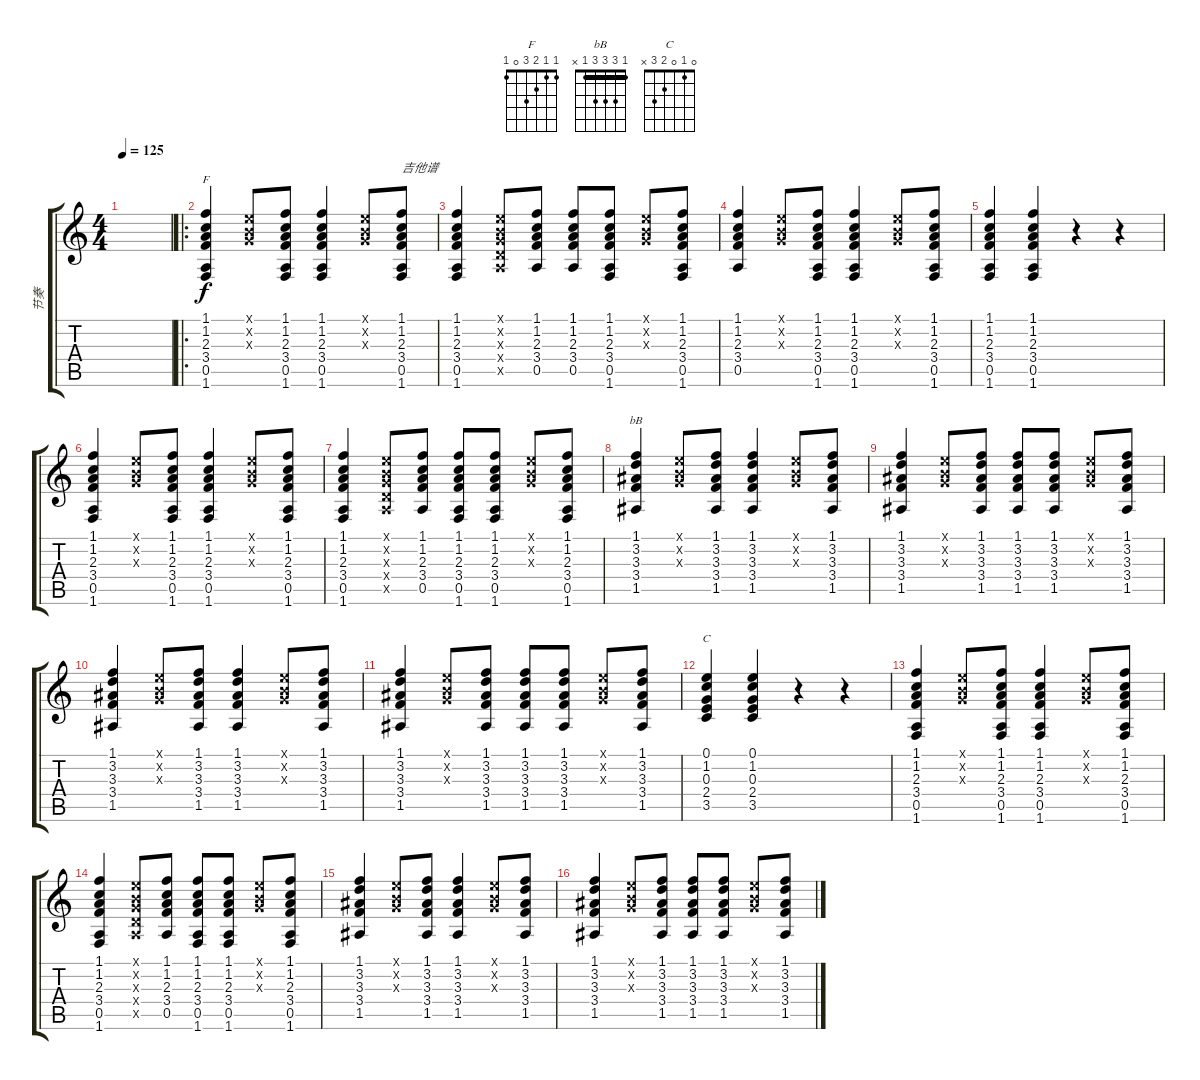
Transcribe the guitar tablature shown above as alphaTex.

\track ("节奏" "节奏") {instrument acousticguitarnylon}
\staff {score tabs}
\tuning (E4 B3 G3 D3 A2 E2) {hide}
\chord ("F" 1 1 2 3 0 1) {barre 0}
\chord ("bB" 1 3 3 3 1 x) {barre 1}
\chord ("C" 0 1 0 2 3 x)
\ts (4 4)
\tempo 125
\clef g2
\ks c
|
\ro
(1.1 1.2 2.3 3.4 0.5 1.6).4{ch "F"} (0.1{x} 0.2{x} 0.3{x}).8 (1.1 1.2 2.3 3.4 0.5 1.6).8 (1.1 1.2 2.3 3.4 0.5 1.6).4 (0.1{x} 0.2{x} 0.3{x}).8 (1.1 1.2 2.3 3.4 0.5 1.6).8{txt "吉他谱"} |
(1.1 1.2 2.3 3.4 0.5 1.6).4 (0.1{x} 0.2{x} 0.3{x} 0.4{x} 0.5{x}).8 (1.1 1.2 2.3 3.4 0.5).8 (1.1 1.2 2.3 3.4 0.5).8 (1.1 1.2 2.3 3.4 0.5 1.6).8 (0.1{x} 0.2{x} 0.3{x}).8 (1.1 1.2 2.3 3.4 0.5 1.6).8 |
(1.1 1.2 2.3 3.4 0.5).4 (0.1{x} 0.2{x} 0.3{x}).8 (1.1 1.2 2.3 3.4 0.5 1.6).8 (1.1 1.2 2.3 3.4 0.5 1.6).4 (0.1{x} 0.2{x} 0.3{x}).8 (1.1 1.2 2.3 3.4 0.5 1.6).8 |
(1.1 1.2 2.3 3.4 0.5 1.6).4 (1.1 1.2 2.3 3.4 0.5 1.6).4 r.4 r.4 |
(1.1 1.2 2.3 3.4 0.5 1.6).4 (0.1{x} 0.2{x} 0.3{x}).8 (1.1 1.2 2.3 3.4 0.5 1.6).8 (1.1 1.2 2.3 3.4 0.5 1.6).4 (0.1{x} 0.2{x} 0.3{x}).8 (1.1 1.2 2.3 3.4 0.5 1.6).8 |
(1.1 1.2 2.3 3.4 0.5 1.6).4 (0.1{x} 0.2{x} 0.3{x} 0.4{x} 0.5{x}).8 (1.1 1.2 2.3 3.4 0.5).8 (1.1 1.2 2.3 3.4 0.5 1.6).8 (1.1 1.2 2.3 3.4 0.5 1.6).8 (0.1{x} 0.2{x} 0.3{x}).8 (1.1 1.2 2.3 3.4 0.5 1.6).8 |
(1.1 3.2 3.3 3.4 1.5).4{ch "bB"} (0.1{x} 0.2{x} 0.3{x}).8 (1.1 3.2 3.3 3.4 1.5).8 (1.1 3.2 3.3 3.4 1.5).4 (0.1{x} 0.2{x} 0.3{x}).8 (1.1 3.2 3.3 3.4 1.5).8 |
(1.1 3.2 3.3 3.4 1.5).4 (0.1{x} 0.2{x} 0.3{x}).8 (1.1 3.2 3.3 3.4 1.5).8 (1.1 3.2 3.3 3.4 1.5).8 (1.1 3.2 3.3 3.4 1.5).8 (0.1{x} 0.2{x} 0.3{x}).8 (1.1 3.2 3.3 3.4 1.5).8 |
(1.1 3.2 3.3 3.4 1.5).4 (0.1{x} 0.2{x} 0.3{x}).8 (1.1 3.2 3.3 3.4 1.5).8 (1.1 3.2 3.3 3.4 1.5).4 (0.1{x} 0.2{x} 0.3{x}).8 (1.1 3.2 3.3 3.4 1.5).8 |
(1.1 3.2 3.3 3.4 1.5).4 (0.1{x} 0.2{x} 0.3{x}).8 (1.1 3.2 3.3 3.4 1.5).8 (1.1 3.2 3.3 3.4 1.5).8 (1.1 3.2 3.3 3.4 1.5).8 (0.1{x} 0.2{x} 0.3{x}).8 (1.1 3.2 3.3 3.4 1.5).8 |
(0.1 1.2 0.3 2.4 3.5).4{ch "C"} (0.1 1.2 0.3 2.4 3.5).4 r.4 r.4 |
(1.1 1.2 2.3 3.4 0.5 1.6).4 (0.1{x} 0.2{x} 0.3{x}).8 (1.1 1.2 2.3 3.4 0.5 1.6).8 (1.1 1.2 2.3 3.4 0.5 1.6).4 (0.1{x} 0.2{x} 0.3{x}).8 (1.1 1.2 2.3 3.4 0.5 1.6).8 |
(1.1 1.2 2.3 3.4 0.5 1.6).4 (0.1{x} 0.2{x} 0.3{x} 0.4{x} 0.5{x}).8 (1.1 1.2 2.3 3.4 0.5).8 (1.1 1.2 2.3 3.4 0.5 1.6).8 (1.1 1.2 2.3 3.4 0.5 1.6).8 (0.1{x} 0.2{x} 0.3{x}).8 (1.1 1.2 2.3 3.4 0.5 1.6).8 |
(1.1 3.2 3.3 3.4 1.5).4 (0.1{x} 0.2{x} 0.3{x}).8 (1.1 3.2 3.3 3.4 1.5).8 (1.1 3.2 3.3 3.4 1.5).4 (0.1{x} 0.2{x} 0.3{x}).8 (1.1 3.2 3.3 3.4 1.5).8 |
(1.1 3.2 3.3 3.4 1.5).4 (0.1{x} 0.2{x} 0.3{x}).8 (1.1 3.2 3.3 3.4 1.5).8 (1.1 3.2 3.3 3.4 1.5).8 (1.1 3.2 3.3 3.4 1.5).8 (0.1{x} 0.2{x} 0.3{x}).8 (1.1 3.2 3.3 3.4 1.5).8
